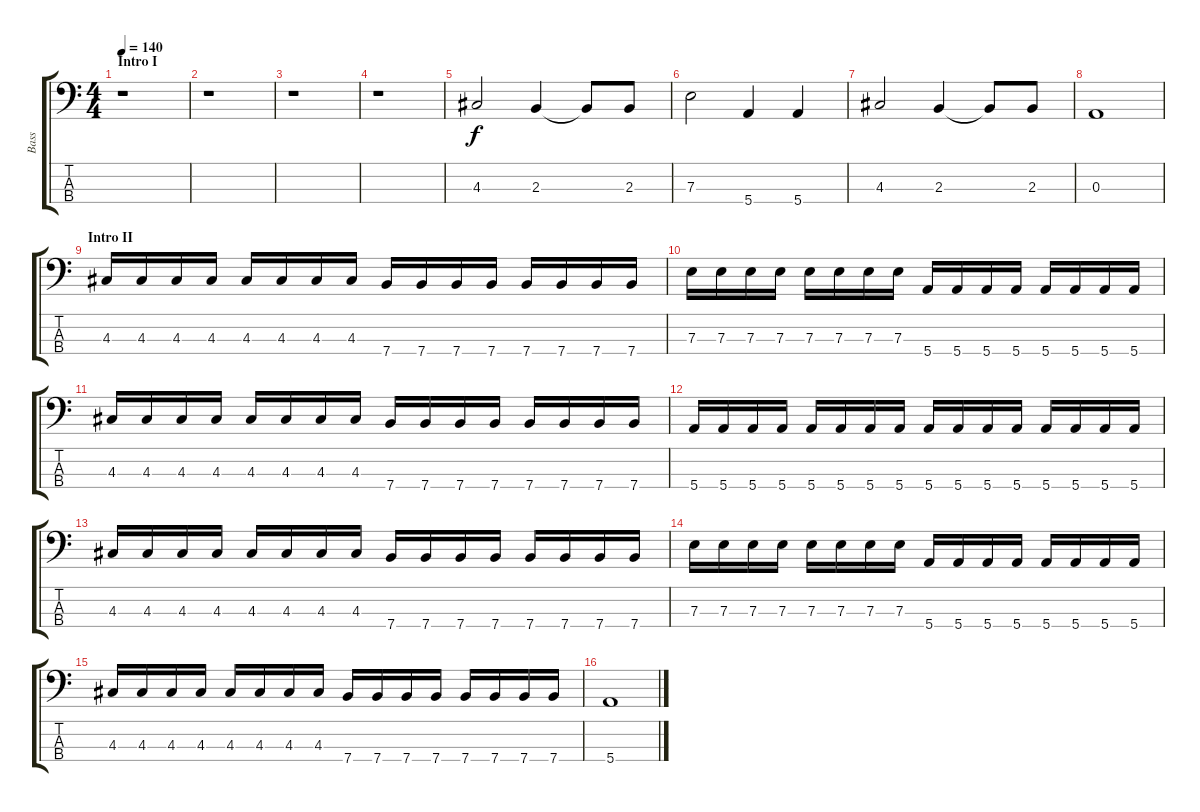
\track ("Bass" "Bass") {instrument electricbasspick}
\staff {score tabs}
\tuning (G2 D2 A1 E1) {hide}
\ts (4 4)
\section ("" "Intro I")
\tempo 140
\clef f4
\ks c
r.1{dy f instrument electricbasspick} |
r.1 |
r.1 |
r.1 |
4.3.2 2.3.4 2.3{t}.8 2.3.8 |
7.3.2 5.4.4 5.4.4 |
4.3.2 2.3.4 2.3{t}.8 2.3.8 |
0.3.1 |
\section ("" "Intro II")
4.3.16 4.3.16 4.3.16 4.3.16 4.3.16 4.3.16 4.3.16 4.3.16 7.4.16 7.4.16 7.4.16 7.4.16 7.4.16 7.4.16 7.4.16 7.4.16 |
7.3.16 7.3.16 7.3.16 7.3.16 7.3.16 7.3.16 7.3.16 7.3.16 5.4.16 5.4.16 5.4.16 5.4.16 5.4.16 5.4.16 5.4.16 5.4.16 |
4.3.16 4.3.16 4.3.16 4.3.16 4.3.16 4.3.16 4.3.16 4.3.16 7.4.16 7.4.16 7.4.16 7.4.16 7.4.16 7.4.16 7.4.16 7.4.16 |
5.4.16 5.4.16 5.4.16 5.4.16 5.4.16 5.4.16 5.4.16 5.4.16 5.4.16 5.4.16 5.4.16 5.4.16 5.4.16 5.4.16 5.4.16 5.4.16 |
4.3.16 4.3.16 4.3.16 4.3.16 4.3.16 4.3.16 4.3.16 4.3.16 7.4.16 7.4.16 7.4.16 7.4.16 7.4.16 7.4.16 7.4.16 7.4.16 |
7.3.16 7.3.16 7.3.16 7.3.16 7.3.16 7.3.16 7.3.16 7.3.16 5.4.16 5.4.16 5.4.16 5.4.16 5.4.16 5.4.16 5.4.16 5.4.16 |
4.3.16 4.3.16 4.3.16 4.3.16 4.3.16 4.3.16 4.3.16 4.3.16 7.4.16 7.4.16 7.4.16 7.4.16 7.4.16 7.4.16 7.4.16 7.4.16 |
5.4.1
